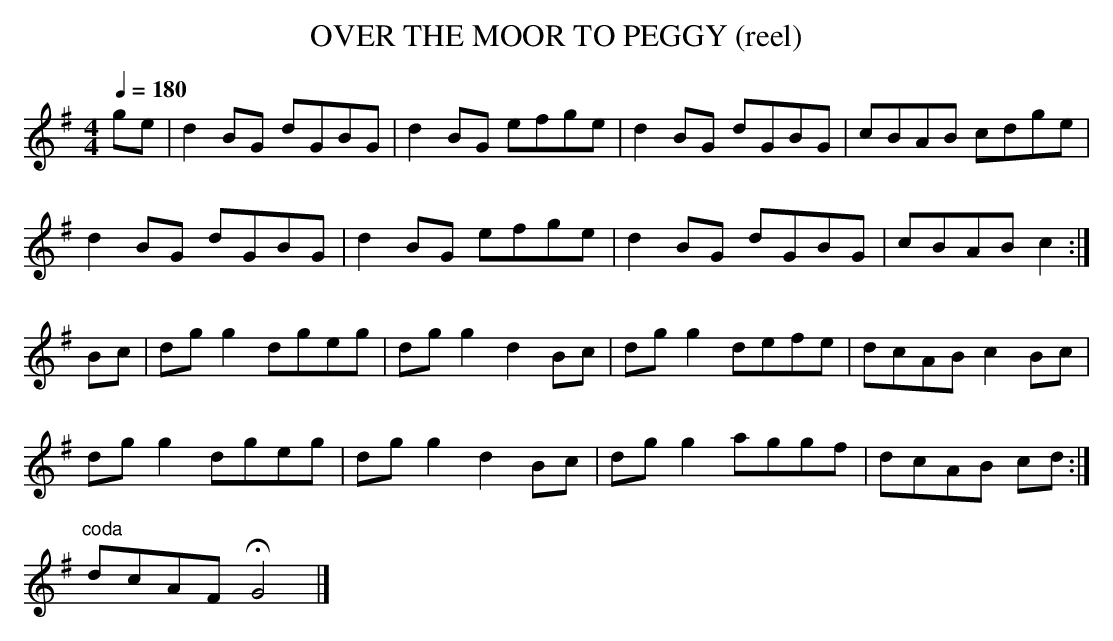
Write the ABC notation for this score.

X:1
T:OVER THE MOOR TO PEGGY (reel)
Q:1/4=180
L:1/8
M:4/4
K:G
ge|d2BG dGBG|d2 BG efge|d2 BG dGBG|cBAB cdge|
d2BG dGBG|d2 BG efge|d2 BG dGBG|cBAB c2 :|
Bc|dg g2 dgeg|dg g2 d2 Bc|dg g2 defe|dcAB c2 Bc|
dg g2 dgeg|dg g2 d2 Bc|dg g2 aggf|dcAB cd :|
"^coda" dcAF HG4|]
